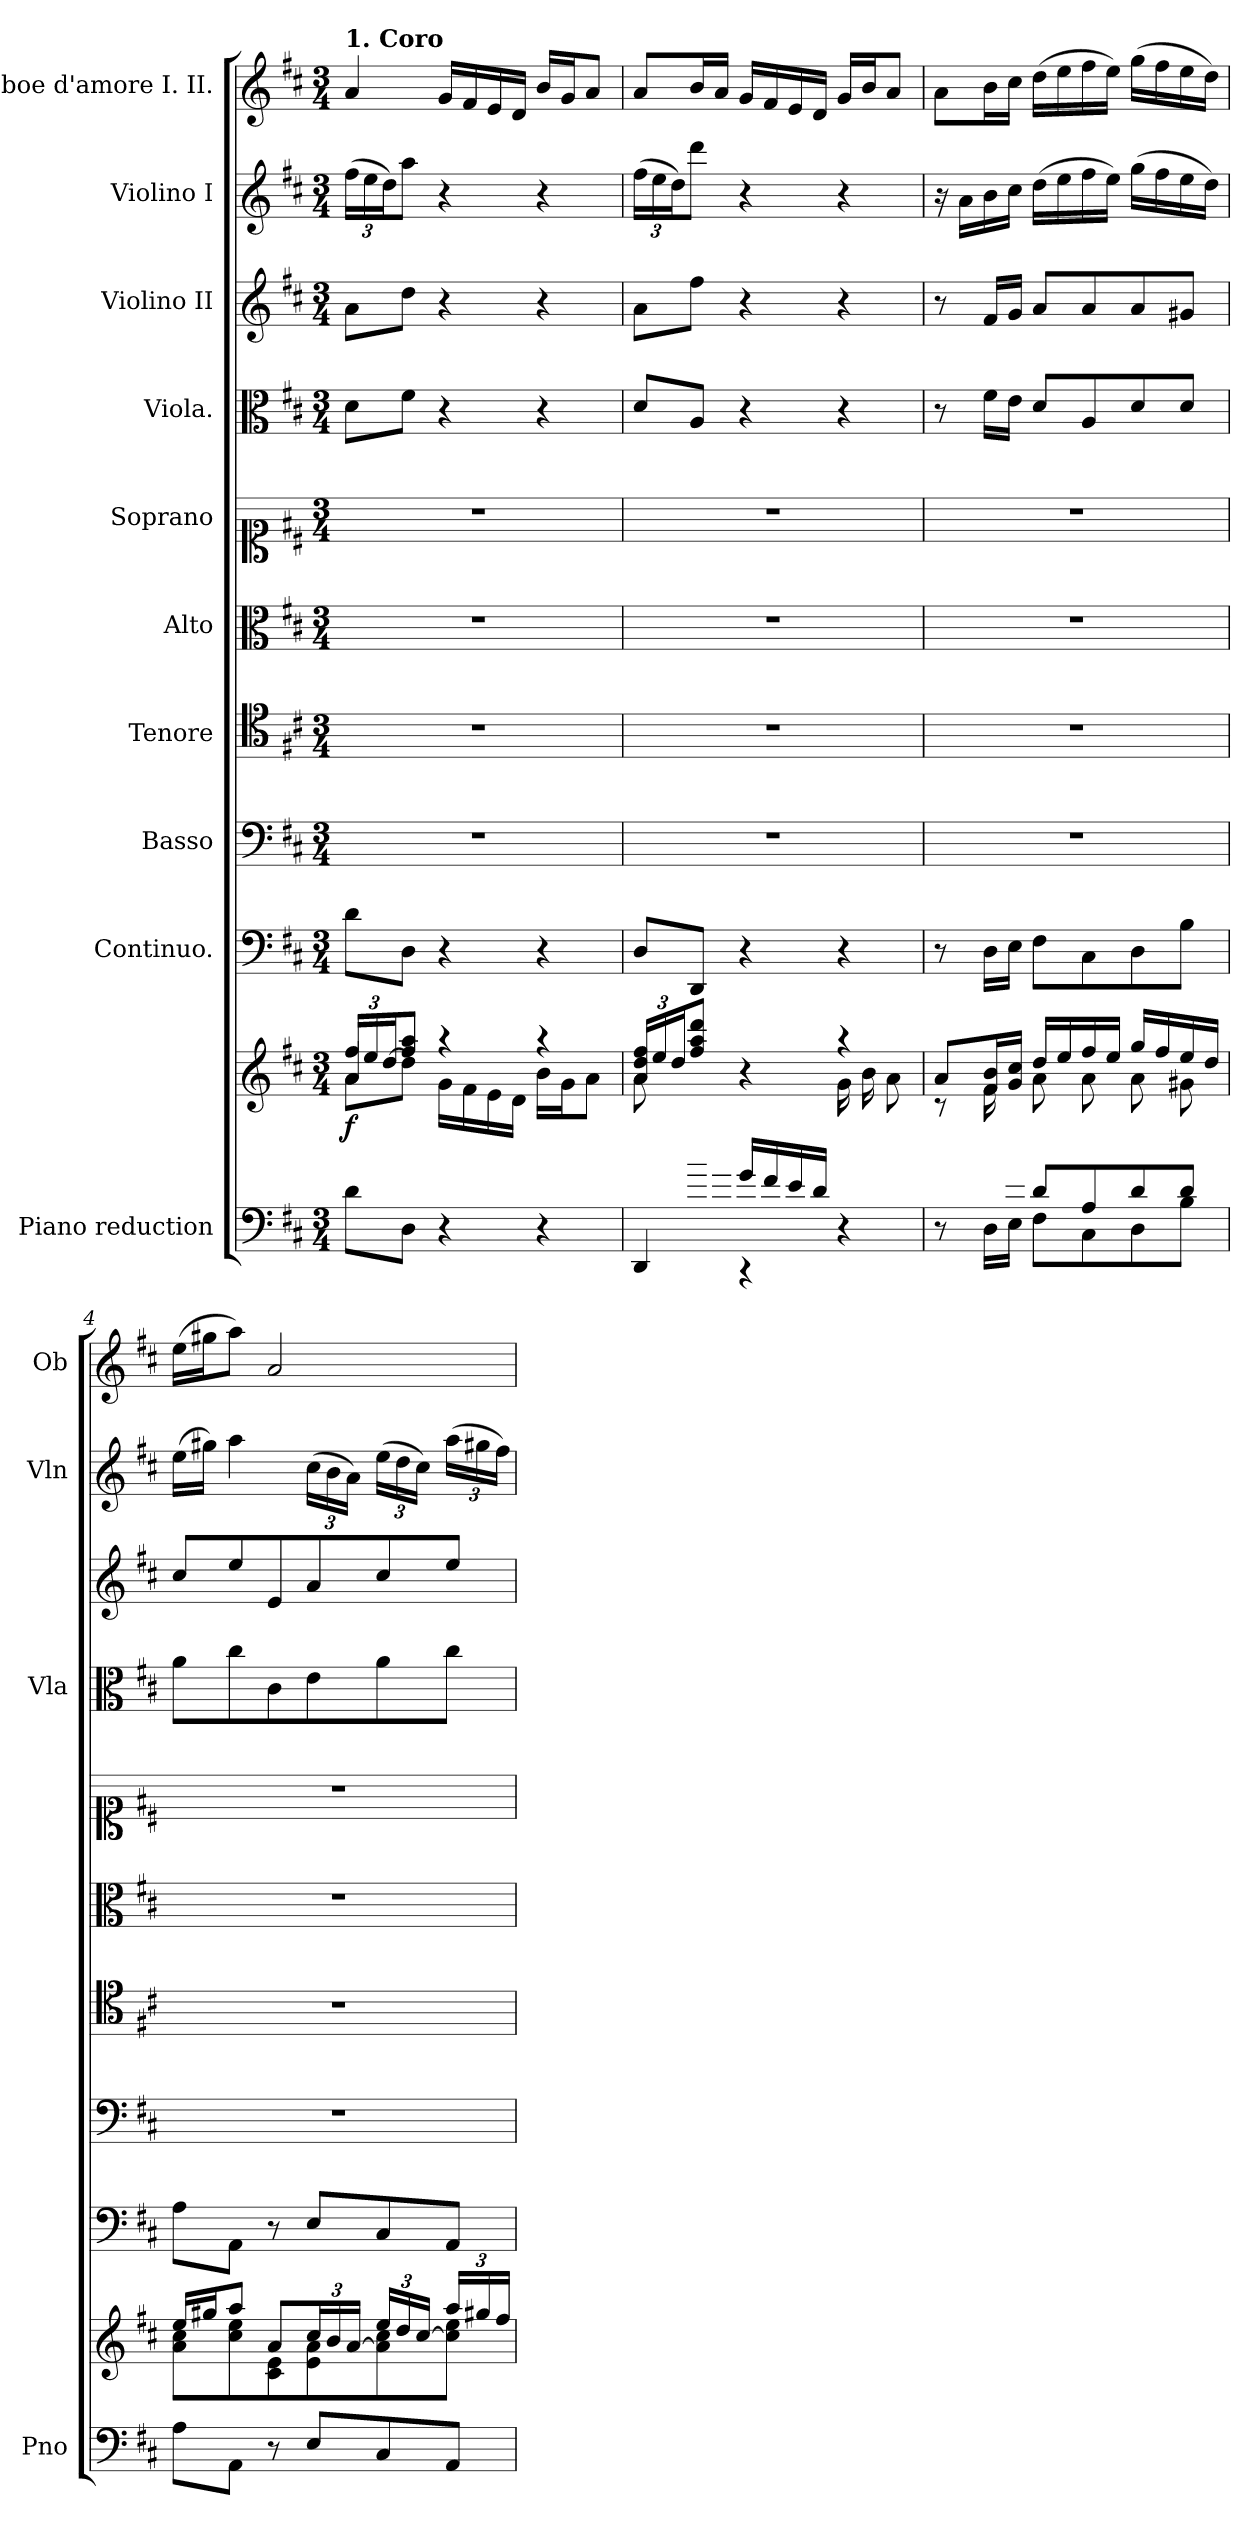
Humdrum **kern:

**kern	**kern	**dynam	**kern	**kern	**kern	**kern	**kern	**kern	**kern	**kern	**kern
*part10	*part10	*part10	*part9	*part8	*part7	*part6	*part5	*part4	*part3	*part2	*part1
*staff11	*staff10	*staff10/11	*staff9	*staff8	*staff7	*staff6	*staff5	*staff4	*staff3	*staff2	*staff1
*I"Piano reduction	*	*	*I"Continuo.	*I"Basso	*I"Tenore	*I"Alto	*I"Soprano	*I"Viola.	*I"Violino II	*I"Violino I	*I"Oboe d'amore I. II.
*I'Pno	*	*	*	*	*	*	*	*I'Vla	*	*I'Vln	*I'Ob
*stria5	*stria5	*	*	*	*	*	*	*	*	*	*
*clefF4	*clefG2	*	*clefF4	*clefF4	*clefC4	*clefC3	*clefC1	*clefC3	*clefG2	*clefG2	*clefG2
*k[f#c#]	*k[f#c#]	*	*k[f#c#]	*k[f#c#]	*k[f#c#]	*k[f#c#]	*k[f#c#]	*k[f#c#]	*k[f#c#]	*k[f#c#]	*k[f#c#]
*M3/4	*M3/4	*	*M3/4	*M3/4	*M3/4	*M3/4	*M3/4	*M3/4	*M3/4	*M3/4	*M3/4
*	*Xbrackettup	*	*	*	*	*	*	*	*	*Xbrackettup	*
=1	=1	=1	=1	=1	=1	=1	=1	=1	=1	=1	=1
*	*^	*	*	*	*	*	*	*	*	*	*
*	*	*^	*	*	*	*	*	*	*	*	*	*
!	!	!	!	!	!	!	!	!	!	!	!	!	!LO:TX:a:B:t=1. Coro
!	!	!	!	!LO:DY:b	!	!	!	!	!	!	!	!	!
8d\L	24ff#/LL	8a\L	4a/	f	8d\L	2.r	2.r	2.r	2.r	8d\L	8a\L	(24ff#\LL	4a/
.	24ee/	.	.	.	.	.	.	.	.	.	.	24ee\	.
.	[<24dd/J	.	.	.	.	.	.	.	.	.	.	24dd\J)	.
8D\J	8ff#/ 8aa/J	8dd\J]	.	.	8D\J	.	.	.	.	8f#\J	8dd\J	8aa\J	.
4r	4r	16g\LL	2ryy	.	4r	.	.	.	.	4r	4r	4r	16g/LL
.	.	16f#\	.	.	.	.	.	.	.	.	.	.	16f#/
.	.	16e\	.	.	.	.	.	.	.	.	.	.	16e/
.	.	16d\JJ	.	.	.	.	.	.	.	.	.	.	16d/JJ
4r	4r	16b\LL	.	.	4r	.	.	.	.	4r	4r	4r	16b/LL
.	.	16g\J	.	.	.	.	.	.	.	.	.	.	16g/J
.	.	8a\J	.	.	.	.	.	.	.	.	.	.	8a/J
*	*	*v	*v	*	*	*	*	*	*	*	*	*	*
=2	=2	=2	=2	=2	=2	=2	=2	=2	=2	=2	=2	=2
*^	*	*	*	*	*	*	*	*	*	*	*	*
8ryy	4DD/	24a/ 24dd/ 24ff#/LL	8a\L	.	8D/L	2.r	2.r	2.r	2.r	8d/L	8a\L	(24ff#\LL	8a/L
.	.	24ee/	.	.	.	.	.	.	.	.	.	24ee\	.
.	.	24dd/J	.	.	.	.	.	.	.	.	.	24dd\J)	.
16b/L	.	8ff#/ 8aa/ 8ddd/J	4.ryy	.	8DD/J	.	.	.	.	8A/J	8ff#\J	8ddd\J	16b/L
16a/JJ	.	.	.	.	.	.	.	.	.	.	.	.	16a/JJ
16g/LL	4r	4r	.	.	4r	.	.	.	.	4r	4r	4r	16g/LL
16f#/	.	.	.	.	.	.	.	.	.	.	.	.	16f#/
16e/	.	.	.	.	.	.	.	.	.	.	.	.	16e/
16d/JJ	.	.	.	.	.	.	.	.	.	.	.	.	16d/JJ
4ryy	4r	4r	16g\LL	.	4r	.	.	.	.	4r	4r	4r	16g/LL
.	.	.	16b\J	.	.	.	.	.	.	.	.	.	16b/J
.	.	.	8a\J	.	.	.	.	.	.	.	.	.	8a/J
=3	=3	=3	=3	=3	=3	=3	=3	=3	=3	=3	=3	=3	=3
*	*^	*	*	*	*	*	*	*	*	*	*	*	*
8.ryy	8r	8ryy	8a/L	8r	.	8r	2.r	2.r	2.r	2.r	8r	8r	16r	8a\L
.	.	.	.	.	.	.	.	.	.	.	.	.	16a\LL	.
.	8ryy	16D\LL	16f#/ 16b/L	16f#\LL	.	16D\LL	.	.	.	.	16f#\LL	16f#/LL	16b\	16b\L
16e/JJ	.	16E\JJ	16g/ 16cc#/JJ	16ryy	.	16E\JJ	.	.	.	.	16e\JJ	16g/JJ	16cc#\JJ	16cc#\JJ
2ryy	8d/L	8F#\L	16dd/LL	8a\L	.	8F#\L	.	.	.	.	8d/L	8a/L	(16dd\LL	(16dd\LL
.	.	.	16ee/	.	.	.	.	.	.	.	.	.	16ee\	16ee\
.	8A/	8C#\	16ff#/	8a\	.	8C#\	.	.	.	.	8A/	8a/	16ff#\	16ff#\
.	.	.	16ee/JJ	.	.	.	.	.	.	.	.	.	16ee\JJ)	16ee\JJ)
.	8d/	8D\	16gg/LL	8a\	.	8D\	.	.	.	.	8d/	8a/	(16gg\LL	(16gg\LL
.	.	.	16ff#/	.	.	.	.	.	.	.	.	.	16ff#\	16ff#\
.	8d/J	8B\J	16ee/	8g#X\J	.	8B\J	.	.	.	.	8d/J	8g#X/J	16ee\	16ee\
.	.	.	16dd/JJ	.	.	.	.	.	.	.	.	.	16dd\JJ)	16dd\JJ)
*v	*v	*v	*	*	*	*	*	*	*	*	*	*	*	*
=4	=4	=4	=4	=4	=4	=4	=4	=4	=4	=4	=4	=4
8A\L	16ee/LL	8a\ 8cc#\L	.	8A\L	2.r	2.r	2.r	2.r	8a\L	8cc#/L	(16ee\LL	(16ee\LL
.	16gg#X/J	.	.	.	.	.	.	.	.	.	16gg#X\JJ)	16gg#X\J
8AA\J	8aa/J	8cc#\ 8ee\	.	8AA\J	.	.	.	.	8cc#\	8ee/	4aa\	8aa\J)
8r	8a/L	8c#\ 8e\	.	8r	.	.	.	.	8c#\	8e/	.	2a/
8E/L	24cc#/L	8e\ 8a\	.	8E/L	.	.	.	.	8e\	8a/	(24cc#\LL	.
.	24b/	.	.	.	.	.	.	.	.	.	24b\	.
.	[<24a/JJ	.	.	.	.	.	.	.	.	.	24a\JJ)	.
8C#/	24ee/LL	8a\] 8cc#\	.	8C#/	.	.	.	.	8a\	8cc#/	(24ee\LL	.
.	24dd/	.	.	.	.	.	.	.	.	.	24dd\	.
.	[<24cc#/JJ	.	.	.	.	.	.	.	.	.	24cc#\JJ)	.
8AA/J	24aa/LL	8cc#\] 8ee\J	.	8AA/J	.	.	.	.	8cc#\J	8ee/J	(24aa\LL	.
.	24gg#X/	.	.	.	.	.	.	.	.	.	24gg#X\	.
.	24ff#/JJ	.	.	.	.	.	.	.	.	.	24ff#\JJ)	.
*	*v	*v	*	*	*	*	*	*	*	*	*	*
=	=	=	=	=	=	=	=	=	=	=	=
*-	*-	*-	*-	*-	*-	*-	*-	*-	*-	*-	*-
